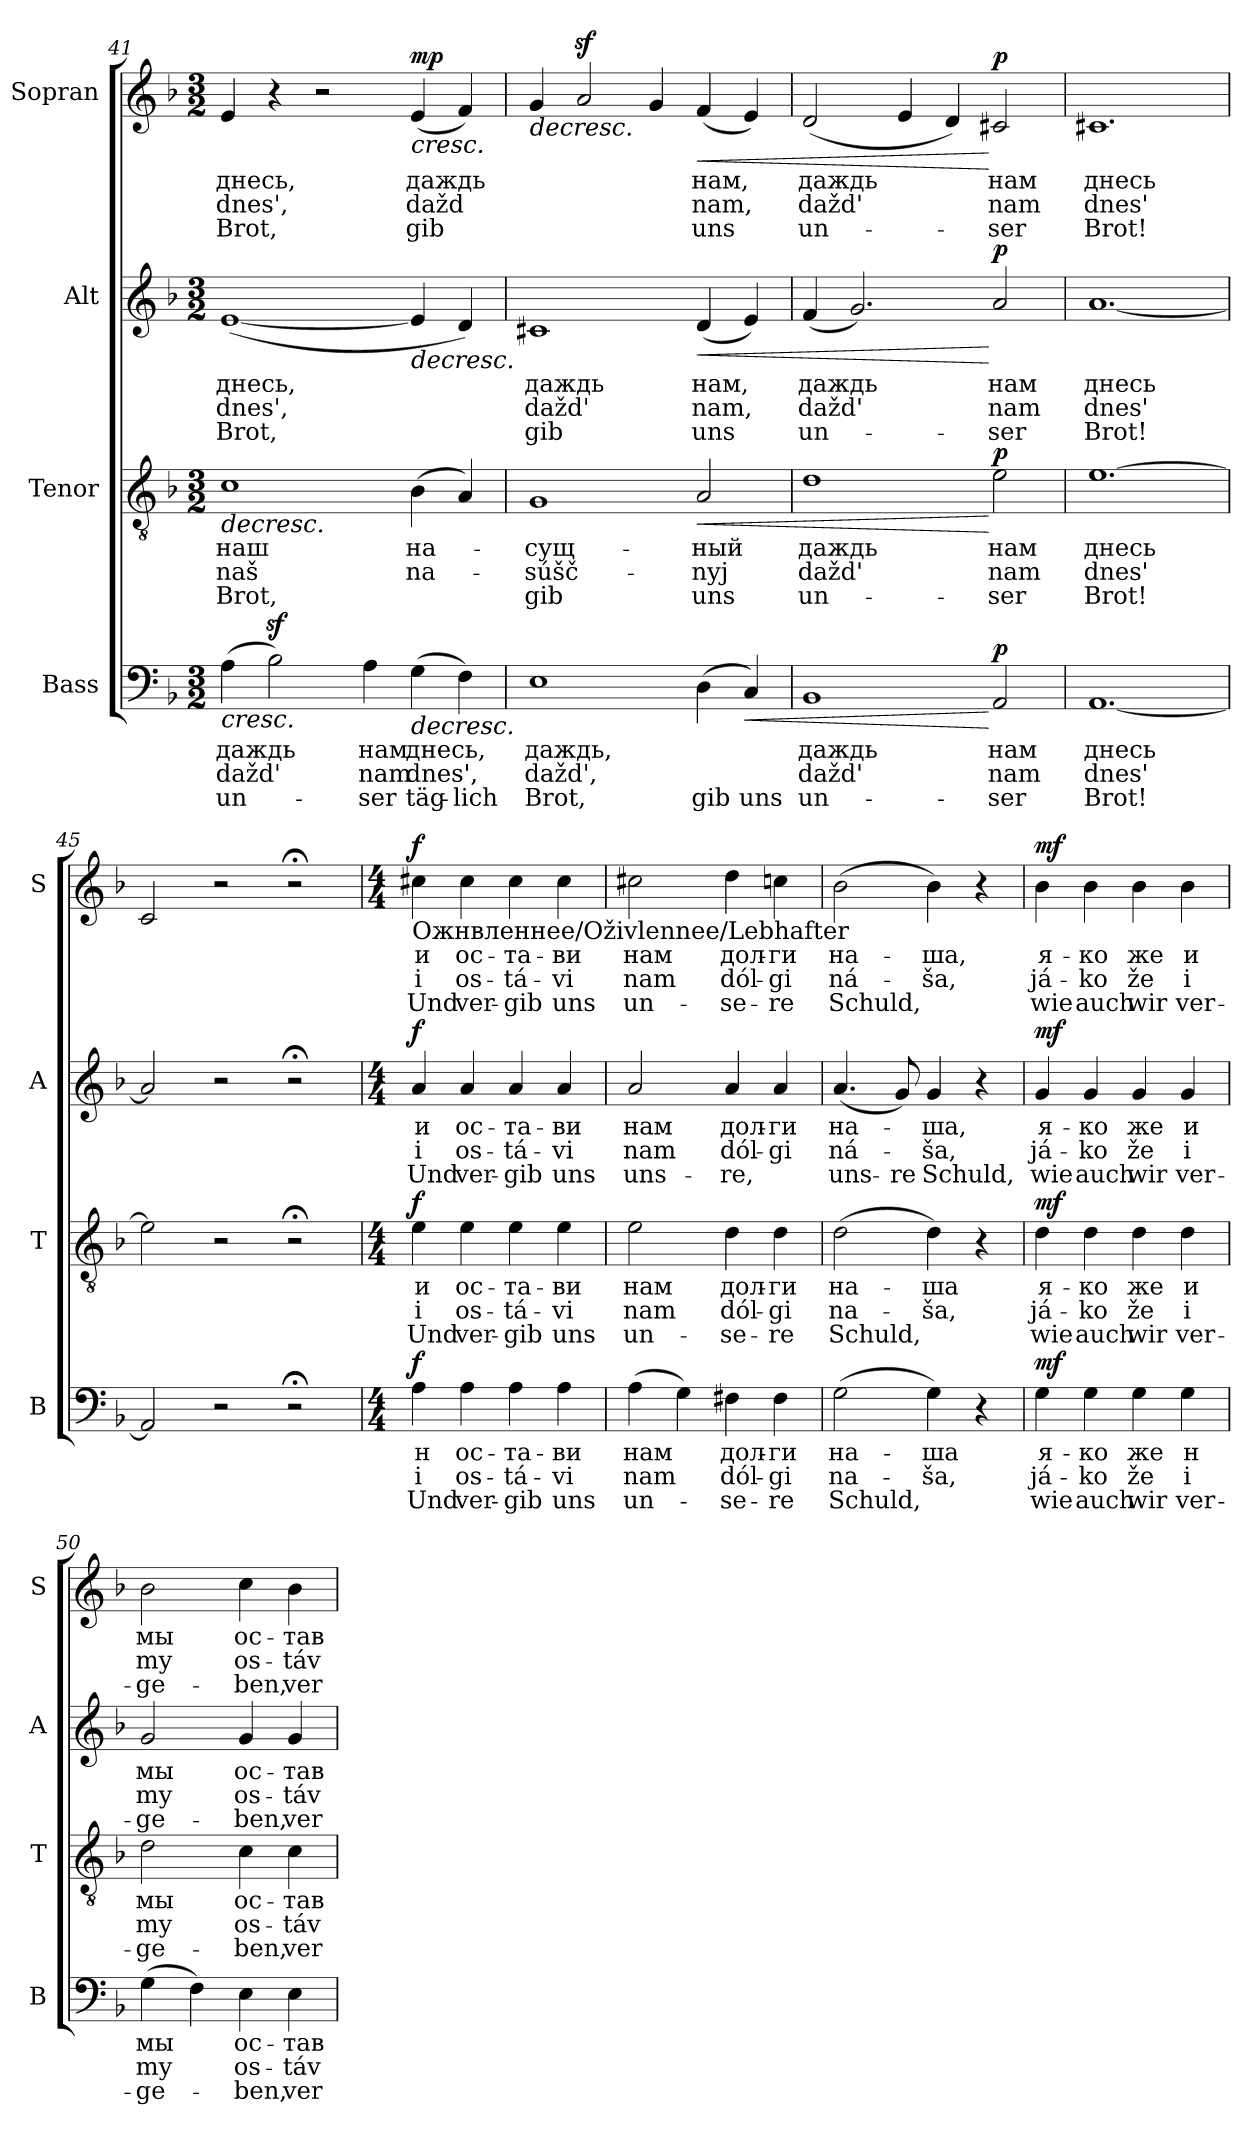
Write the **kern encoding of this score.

**kern	**text	**text	**text	**dynam	**kern	**text	**text	**text	**dynam	**kern	**text	**text	**text	**dynam	**kern	**text	**text	**text	**dynam
*part4	*part4	*part4	*part4	*part4	*part3	*part3	*part3	*part3	*part3	*part2	*part2	*part2	*part2	*part2	*part1	*part1	*part1	*part1	*part1
*staff4	*staff4	*staff4	*staff4	*staff4	*staff3	*staff3	*staff3	*staff3	*staff3	*staff2	*staff2	*staff2	*staff2	*staff2	*staff1	*staff1	*staff1	*staff1	*staff1
*I"Bass	*	*	*	*	*I"Tenor	*	*	*	*	*I"Alt	*	*	*	*	*I"Sopran	*	*	*	*
*I'B	*	*	*	*	*I'T	*	*	*	*	*I'A	*	*	*	*	*I'S	*	*	*	*
!!LO:PB:g=z
*clefF4	*	*	*	*	*clefGv2	*	*	*	*	*clefG2	*	*	*	*	*clefG2	*	*	*	*
*k[b-]	*	*	*	*	*k[b-]	*	*	*	*	*k[b-]	*	*	*	*	*k[b-]	*	*	*	*
*F:	*	*	*	*	*F:	*	*	*	*	*F:	*	*	*	*	*F:	*	*	*	*
*M3/2	*	*	*	*	*M3/2	*	*	*	*	*M3/2	*	*	*	*	*M3/2	*	*	*	*
=41	=41	=41	=41	=41	=41	=41	=41	=41	=41	=41	=41	=41	=41	=41	=41	=41	=41	=41	=41
!	!LO:LY:b	!LO:LY:b	!LO:LY:b	!LO:HP:b	!	!LO:LY:b	!LO:LY:b	!LO:LY:b	!LO:HP:b	!	!LO:LY:b	!LO:LY:b	!LO:LY:b	!	!	!LO:LY:b	!LO:LY:b	!LO:LY:b	!
(>4A\	даждь	dažd'	un-	<	1c	наш	naš	Brot,	>	(<[1e	днесь,	dnes',	Brot,	.	4e/	днесь,	dnes',	Brot,	.
2B-z>\)	.	.	.	.	.	.	.	.	.	.	.	.	.	.	4r	.	.	.	.
.	.	.	.	.	.	.	.	.	.	.	.	.	.	.	2r	.	.	.	.
!	!LO:LY:b	!LO:LY:b	!LO:LY:b	!	!	!	!	!	!	!	!	!	!	!	!	!	!	!	!
4A\	нам	nam	-ser	.	.	.	.	.	.	.	.	.	.	.	.	.	.	.	.
!	!LO:LY:b	!LO:LY:b	!LO:LY:b	!LO:HP:b	!	!LO:LY:b	!LO:LY:b	!	!	!	!	!	!	!LO:HP:b	!	!LO:LY:b	!LO:LY:b	!LO:LY:b	!LO:HP:b
!	!	!	!	!	!	!	!	!	!	!	!	!	!	!	!	!	!	!	!LO:DY:n=1:a
(>4G\	днесь,	dnes',	täg-	>	(>4B-\	на-	na-	.	.	4e/]	.	.	.	>	(<4e/	даждь	dažd	gib	< mp
!	!	!	!LO:LY:b	!	!	!	!	!	!	!	!	!	!	!	!	!	!	!	!
4F\)	.	.	-lich	[	4A/)	.	.	.	.	4d/)	.	.	.	.	4f/)	.	.	.	.
=42	=42	=42	=42	=42	=42	=42	=42	=42	=42	=42	=42	=42	=42	=42	=42	=42	=42	=42	=42
!	!LO:LY:b	!LO:LY:b	!LO:LY:b	!	!	!LO:LY:b	!LO:LY:b	!LO:LY:b	!	!	!LO:LY:b	!LO:LY:b	!LO:LY:b	!	!	!	!	!	!LO:HP:b
1E	даждь,	dažd',	Brot,	.	1G	-сущ-	-súšč-	gib	.	1c#X	даждь	dažd'	gib	.	4g/	.	.	.	>
.	.	.	.	.	.	.	.	.	.	.	.	.	.	.	2az>/	.	.	.	[
.	.	.	.	.	.	.	.	.	.	.	.	.	.	.	4g/	.	.	.	.
!	!	!	!LO:LY:b	!	!	!LO:LY:b	!LO:LY:b	!LO:LY:b	!LO:HP:b	!	!LO:LY:b	!LO:LY:b	!LO:LY:b	!LO:HP:b	!	!LO:LY:b	!LO:LY:b	!LO:LY:b	!LO:HP:b
(>4D\	.	.	gib	.	2A/	-ный	-nyj	uns	<	(<4d/	нам,	nam,	uns	<	(<4f/	нам,	nam,	uns	<
!	!	!	!LO:LY:b	!LO:HP:b	!	!	!	!	!	!	!	!	!	!	!	!	!	!	!
4C/)	.	.	uns	<	.	.	.	.	.	4e/)	.	.	.	.	4e/)	.	.	.	.
=43	=43	=43	=43	=43	=43	=43	=43	=43	=43	=43	=43	=43	=43	=43	=43	=43	=43	=43	=43
!	!LO:LY:b	!LO:LY:b	!LO:LY:b	!	!	!LO:LY:b	!LO:LY:b	!LO:LY:b	!	!	!LO:LY:b	!LO:LY:b	!LO:LY:b	!	!	!LO:LY:b	!LO:LY:b	!LO:LY:b	!
1BB-	даждь	dažd'	un-	.	1d	даждь	dažd'	un-	.	(<4f/	даждь	dažd'	un-	.	(<2d/	даждь	dažd'	un-	.
.	.	.	.	.	.	.	.	.	.	2.g/)	.	.	.	]	.	.	.	.	.
.	.	.	.	.	.	.	.	.	.	.	.	.	.	.	4e/	.	.	.	]
.	.	.	.	.	.	.	.	.	.	.	.	.	.	.	4d/)	.	.	.	.
!	!LO:LY:b	!LO:LY:b	!LO:LY:b	!LO:DY:n=1:a	!	!LO:LY:b	!LO:LY:b	!LO:LY:b	!LO:DY:n=1:a	!	!LO:LY:b	!LO:LY:b	!LO:LY:b	!LO:DY:n=1:a	!	!LO:LY:b	!LO:LY:b	!LO:LY:b	!LO:DY:n=1:a
2AA/	нам	nam	-ser	] [ p	2e\	нам	nam	-ser	] [ p	2a/	нам	nam	-ser	[ p	2c#X/	нам	nam	-ser	[ p
=44	=44	=44	=44	=44	=44	=44	=44	=44	=44	=44	=44	=44	=44	=44	=44	=44	=44	=44	=44
!	!LO:LY:b	!LO:LY:b	!LO:LY:b	!	!	!LO:LY:b	!LO:LY:b	!LO:LY:b	!	!	!LO:LY:b	!LO:LY:b	!LO:LY:b	!	!	!LO:LY:b	!LO:LY:b	!LO:LY:b	!
[1.AA	днесь	dnes'	Brot!	.	[1.e	днесь	dnes'	Brot!	.	[1.a	днесь	dnes'	Brot!	.	1.c#X	днесь	dnes'	Brot!	.
!!LO:PB:g=z
=45	=45	=45	=45	=45	=45	=45	=45	=45	=45	=45	=45	=45	=45	=45	=45	=45	=45	=45	=45
2AA/]	.	.	.	.	2e\]	.	.	.	.	2a/]	.	.	.	.	2c/	.	.	.	.
2r	.	.	.	.	2r	.	.	.	.	2r	.	.	.	.	2r	.	.	.	.
2r;<	.	.	.	.	2r;<	.	.	.	.	2r;<	.	.	.	.	2r;<	.	.	.	.
=46	=46	=46	=46	=46	=46	=46	=46	=46	=46	=46	=46	=46	=46	=46	=46	=46	=46	=46	=46
*M4/4	*	*	*	*	*M4/4	*	*	*	*	*M4/4	*	*	*	*	*M4/4	*	*	*	*
!	!	!	!	!	!	!	!	!	!	!	!	!	!	!	!LO:TX:b:t=Ожнвленнее/Oživlennee/Lebhafter	!	!	!	!
!	!LO:LY:b	!LO:LY:b	!LO:LY:b	!LO:DY:a	!	!LO:LY:b	!LO:LY:b	!LO:LY:b	!LO:DY:a	!	!LO:LY:b	!LO:LY:b	!LO:LY:b	!LO:DY:a	!	!LO:LY:b	!LO:LY:b	!LO:LY:b	!LO:DY:a
4A\	н	i	Und	f	4e\	и	i	Und	f	4a/	и	i	Und	f	4cc#X\	и	i	Und	f
!	!LO:LY:b	!LO:LY:b	!LO:LY:b	!	!	!LO:LY:b	!LO:LY:b	!LO:LY:b	!	!	!LO:LY:b	!LO:LY:b	!LO:LY:b	!	!	!LO:LY:b	!LO:LY:b	!LO:LY:b	!
4A\	ос-	os-	ver-	.	4e\	ос-	os-	ver-	.	4a/	ос-	os-	ver-	.	4cc#\	ос-	os-	ver-	.
!	!LO:LY:b	!LO:LY:b	!LO:LY:b	!	!	!LO:LY:b	!LO:LY:b	!LO:LY:b	!	!	!LO:LY:b	!LO:LY:b	!LO:LY:b	!	!	!LO:LY:b	!LO:LY:b	!LO:LY:b	!
4A\	-та-	-tá-	-gib	.	4e\	-та-	-tá-	-gib	.	4a/	-та-	-tá-	-gib	.	4cc#\	-та-	-tá-	-gib	.
!	!LO:LY:b	!LO:LY:b	!LO:LY:b	!	!	!LO:LY:b	!LO:LY:b	!LO:LY:b	!	!	!LO:LY:b	!LO:LY:b	!LO:LY:b	!	!	!LO:LY:b	!LO:LY:b	!LO:LY:b	!
4A\	-ви	-vi	uns	.	4e\	-ви	-vi	uns	.	4a/	-ви	-vi	uns	.	4cc#\	-ви	-vi	uns	.
=47	=47	=47	=47	=47	=47	=47	=47	=47	=47	=47	=47	=47	=47	=47	=47	=47	=47	=47	=47
!	!LO:LY:b	!LO:LY:b	!LO:LY:b	!	!	!LO:LY:b	!LO:LY:b	!LO:LY:b	!	!	!LO:LY:b	!LO:LY:b	!LO:LY:b	!	!	!LO:LY:b	!LO:LY:b	!LO:LY:b	!
(>4A\	нам	nam	un-	.	2e\	нам	nam	un-	.	2a/	нам	nam	uns-	.	2cc#X\	нам	nam	un-	.
4G\)	.	.	.	.	.	.	.	.	.	.	.	.	.	.	.	.	.	.	.
!	!LO:LY:b	!LO:LY:b	!LO:LY:b	!	!	!LO:LY:b	!LO:LY:b	!LO:LY:b	!	!	!LO:LY:b	!LO:LY:b	!LO:LY:b	!	!	!LO:LY:b	!LO:LY:b	!LO:LY:b	!
4F#X\	дол-	dól-	-se-	.	4d\	дол-	dól-	-se-	.	4a/	дол-	dól-	-re,	.	4dd\	дол-	dól-	-se-	.
!	!LO:LY:b	!LO:LY:b	!LO:LY:b	!	!	!LO:LY:b	!LO:LY:b	!LO:LY:b	!	!	!LO:LY:b	!LO:LY:b	!	!	!	!LO:LY:b	!LO:LY:b	!LO:LY:b	!
4F#\	-ги	-gi	-re	.	4d\	-ги	-gi	-re	.	4a/	-ги	-gi	.	.	4ccn\	-ги	-gi	-re	.
=48	=48	=48	=48	=48	=48	=48	=48	=48	=48	=48	=48	=48	=48	=48	=48	=48	=48	=48	=48
!	!LO:LY:b	!LO:LY:b	!LO:LY:b	!	!	!LO:LY:b	!LO:LY:b	!LO:LY:b	!	!	!LO:LY:b	!LO:LY:b	!LO:LY:b	!	!	!LO:LY:b	!LO:LY:b	!LO:LY:b	!
(>2G\	на-	na-	Schuld,	.	(>2d\	на-	na-	Schuld,	.	(<4.a/	на-	ná-	uns-	.	(>2b-\	на-	ná-	Schuld,	.
!	!	!	!	!	!	!	!	!	!	!	!	!	!LO:LY:b	!	!	!	!	!	!
.	.	.	.	.	.	.	.	.	.	8g/)	.	.	-re	.	.	.	.	.	.
!	!LO:LY:b	!LO:LY:b	!	!	!	!LO:LY:b	!LO:LY:b	!	!	!	!LO:LY:b	!LO:LY:b	!LO:LY:b	!	!	!LO:LY:b	!LO:LY:b	!	!
4G\)	-ша	-ša,	.	.	4d\)	-ша	-ša,	.	.	4g/	-ша,	-ša,	Schuld,	.	4b-\)	-ша,	-ša,	.	.
4r	.	.	.	.	4r	.	.	.	.	4r	.	.	.	.	4r	.	.	.	.
=49	=49	=49	=49	=49	=49	=49	=49	=49	=49	=49	=49	=49	=49	=49	=49	=49	=49	=49	=49
!	!LO:LY:b	!LO:LY:b	!LO:LY:b	!LO:DY:a	!	!LO:LY:b	!LO:LY:b	!LO:LY:b	!LO:DY:a	!	!LO:LY:b	!LO:LY:b	!LO:LY:b	!LO:DY:a	!	!LO:LY:b	!LO:LY:b	!LO:LY:b	!LO:DY:a
4G\	я-	já-	wie	mf	4d\	я-	já-	wie	mf	4g/	я-	já-	wie	mf	4b-\	я-	já-	wie	mf
!	!LO:LY:b	!LO:LY:b	!LO:LY:b	!	!	!LO:LY:b	!LO:LY:b	!LO:LY:b	!	!	!LO:LY:b	!LO:LY:b	!LO:LY:b	!	!	!LO:LY:b	!LO:LY:b	!LO:LY:b	!
4G\	-ко	-ko	auch	.	4d\	-ко	-ko	auch	.	4g/	-ко	-ko	auch	.	4b-\	-ко	-ko	auch	.
!	!LO:LY:b	!LO:LY:b	!LO:LY:b	!	!	!LO:LY:b	!LO:LY:b	!LO:LY:b	!	!	!LO:LY:b	!LO:LY:b	!LO:LY:b	!	!	!LO:LY:b	!LO:LY:b	!LO:LY:b	!
4G\	же	že	wir	.	4d\	же	že	wir	.	4g/	же	že	wir	.	4b-\	же	že	wir	.
!	!LO:LY:b	!LO:LY:b	!LO:LY:b	!	!	!LO:LY:b	!LO:LY:b	!LO:LY:b	!	!	!LO:LY:b	!LO:LY:b	!LO:LY:b	!	!	!LO:LY:b	!LO:LY:b	!LO:LY:b	!
4G\	н	i	ver-	.	4d\	и	i	ver-	.	4g/	и	i	ver-	.	4b-\	и	i	ver-	.
!!LO:PB:g=z
=50	=50	=50	=50	=50	=50	=50	=50	=50	=50	=50	=50	=50	=50	=50	=50	=50	=50	=50	=50
!	!LO:LY:b	!LO:LY:b	!LO:LY:b	!	!	!LO:LY:b	!LO:LY:b	!LO:LY:b	!	!	!LO:LY:b	!LO:LY:b	!LO:LY:b	!	!	!LO:LY:b	!LO:LY:b	!LO:LY:b	!
(>4G\	мы	my	-ge-	.	2d\	мы	my	-ge-	.	2g/	мы	my	-ge-	.	2b-\	мы	my	-ge-	.
4F\)	.	.	.	.	.	.	.	.	.	.	.	.	.	.	.	.	.	.	.
!	!LO:LY:b	!LO:LY:b	!LO:LY:b	!	!	!LO:LY:b	!LO:LY:b	!LO:LY:b	!	!	!LO:LY:b	!LO:LY:b	!LO:LY:b	!	!	!LO:LY:b	!LO:LY:b	!LO:LY:b	!
4E\	ос-	os-	-ben,	.	4c\	ос-	os-	-ben,	.	4g/	ос-	os-	-ben,	.	4cc\	ос-	os-	-ben,	.
!	!LO:LY:b	!LO:LY:b	!LO:LY:b	!	!	!LO:LY:b	!LO:LY:b	!LO:LY:b	!	!	!LO:LY:b	!LO:LY:b	!LO:LY:b	!	!	!LO:LY:b	!LO:LY:b	!LO:LY:b	!
4E\	-тав-	-táv-	ver-	.	4c\	-тав-	-táv-	ver-	.	4g/	-тав-	-táv-	ver-	.	4b-\	-тав-	-táv-	ver-	.
=	=	=	=	=	=	=	=	=	=	=	=	=	=	=	=	=	=	=	=
*-	*-	*-	*-	*-	*-	*-	*-	*-	*-	*-	*-	*-	*-	*-	*-	*-	*-	*-	*-
